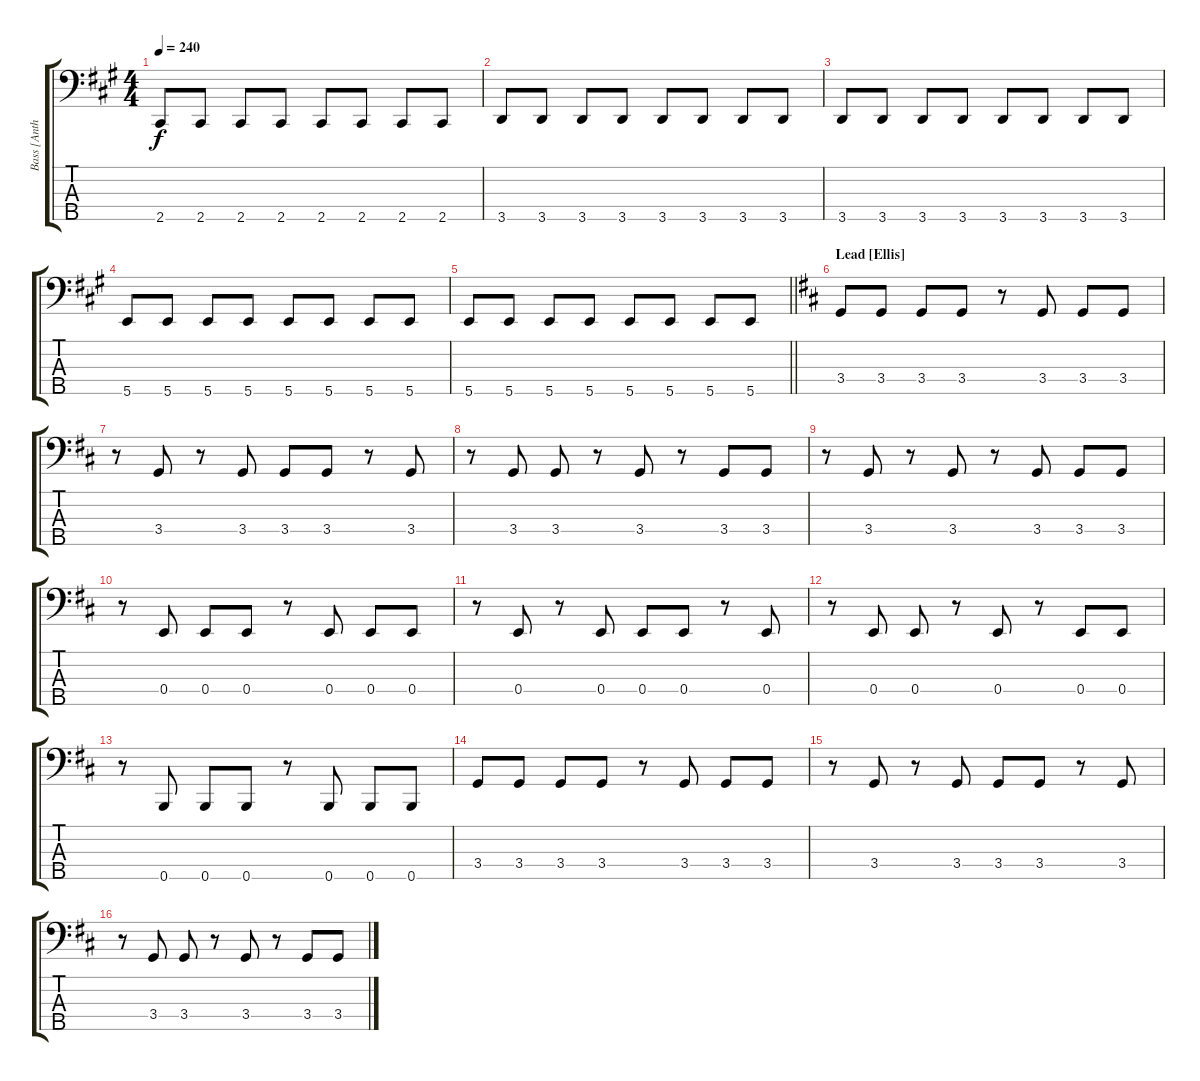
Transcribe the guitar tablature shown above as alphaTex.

\track ("Bass [Anthony Ridout]" "Bass [Anth") {instrument electricbasspick}
\staff {score tabs}
\tuning (G2 D2 A1 E1 B0) {hide}
\ts (4 4)
\tempo 240
\clef f4
\ks f#minor
2.5.8{dy f} 2.5.8 2.5.8 2.5.8 2.5.8 2.5.8 2.5.8 2.5.8 |
3.5.8 3.5.8 3.5.8 3.5.8 3.5.8 3.5.8 3.5.8 3.5.8 |
3.5.8 3.5.8 3.5.8 3.5.8 3.5.8 3.5.8 3.5.8 3.5.8 |
5.5.8 5.5.8 5.5.8 5.5.8 5.5.8 5.5.8 5.5.8 5.5.8 |
\barLineRight lightlight
5.5.8 5.5.8 5.5.8 5.5.8 5.5.8 5.5.8 5.5.8 5.5.8 |
\section ("" "Lead [Ellis]")
\ks bminor
3.4.8 3.4.8 3.4.8 3.4.8 r.8 3.4.8 3.4.8 3.4.8 |
r.8 3.4.8 r.8 3.4.8 3.4.8 3.4.8 r.8 3.4.8 |
r.8 3.4.8 3.4.8 r.8 3.4.8 r.8 3.4.8 3.4.8 |
r.8 3.4.8 r.8 3.4.8 r.8 3.4.8 3.4.8 3.4.8 |
r.8 0.4.8 0.4.8 0.4.8 r.8 0.4.8 0.4.8 0.4.8 |
r.8 0.4.8 r.8 0.4.8 0.4.8 0.4.8 r.8 0.4.8 |
r.8 0.4.8 0.4.8 r.8 0.4.8 r.8 0.4.8 0.4.8 |
r.8 0.5.8 0.5.8 0.5.8 r.8 0.5.8 0.5.8 0.5.8 |
3.4.8 3.4.8 3.4.8 3.4.8 r.8 3.4.8 3.4.8 3.4.8 |
r.8 3.4.8 r.8 3.4.8 3.4.8 3.4.8 r.8 3.4.8 |
r.8 3.4.8 3.4.8 r.8 3.4.8 r.8 3.4.8 3.4.8
